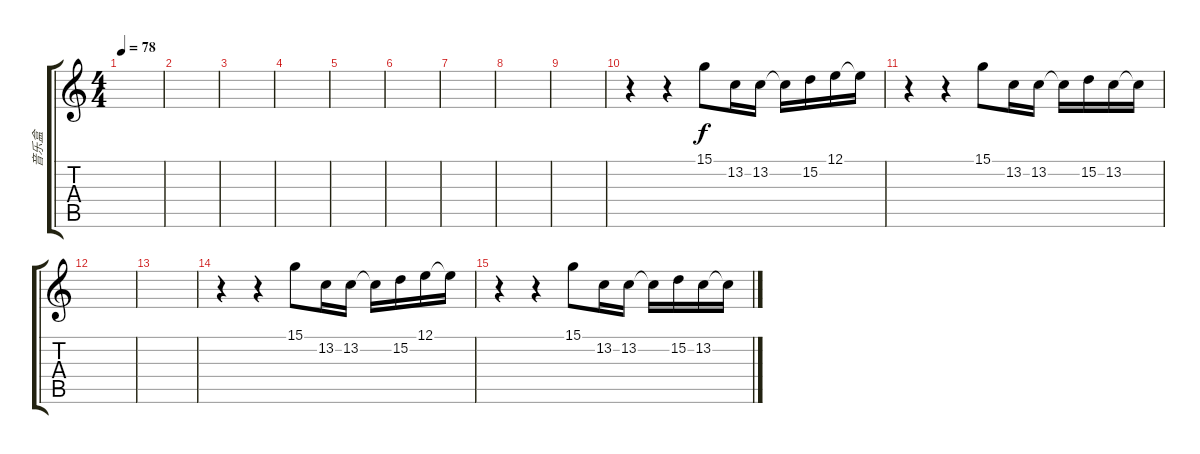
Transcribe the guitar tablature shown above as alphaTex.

\track ("音乐盒" "音乐盒") {instrument musicbox}
\staff {score tabs}
\tuning (E4 B3 G3 D3 A2 E2) {hide}
\ts (4 4)
\tempo 78
\clef g2
\ks c
|
|
|
|
|
|
|
|
|
r.4 r.4 15.1.8 13.2.16 13.2.16 13.2{t}.16 15.2.16 12.1.16 12.1{t}.16 |
r.4 r.4 15.1.8 13.2.16 13.2.16 13.2{t}.16 15.2.16 13.2.16 13.2{t}.16 |
|
|
r.4 r.4 15.1.8 13.2.16 13.2.16 13.2{t}.16 15.2.16 12.1.16 12.1{t}.16 |
r.4 r.4 15.1.8 13.2.16 13.2.16 13.2{t}.16 15.2.16 13.2.16 13.2{t}.16
